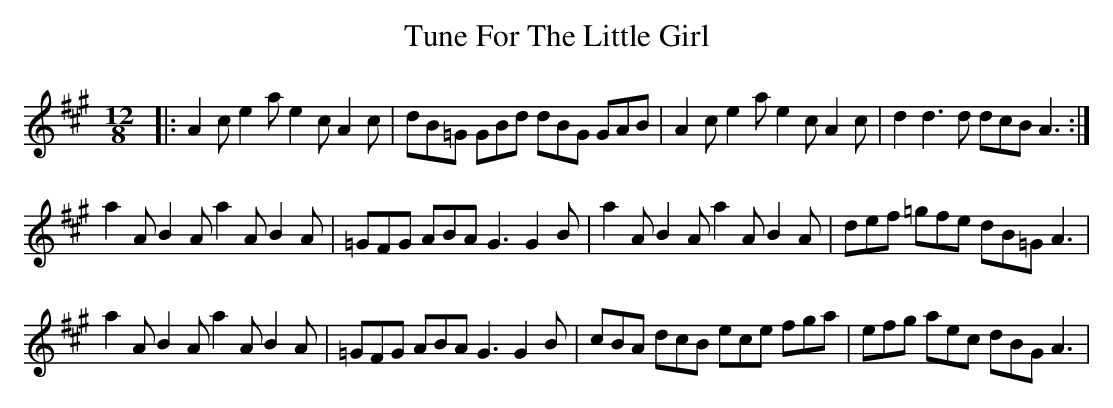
X:1
T: Tune For The Little Girl
M: 12/8
L: 1/8
K: Amaj
|:A2ce2ae2cA2c|dB=G GBd dBG GAB|A2ce2ae2cA2c|d2d3d dcBA3:|
a2AB2Aa2AB2A|=GFG ABA G3G2B|a2AB2Aa2AB2A|def =gfe dB=G A3|
a2AB2Aa2AB2A|=GFG ABA G3G2B|cBA dcB ece fga|efg aec dBG A3|
